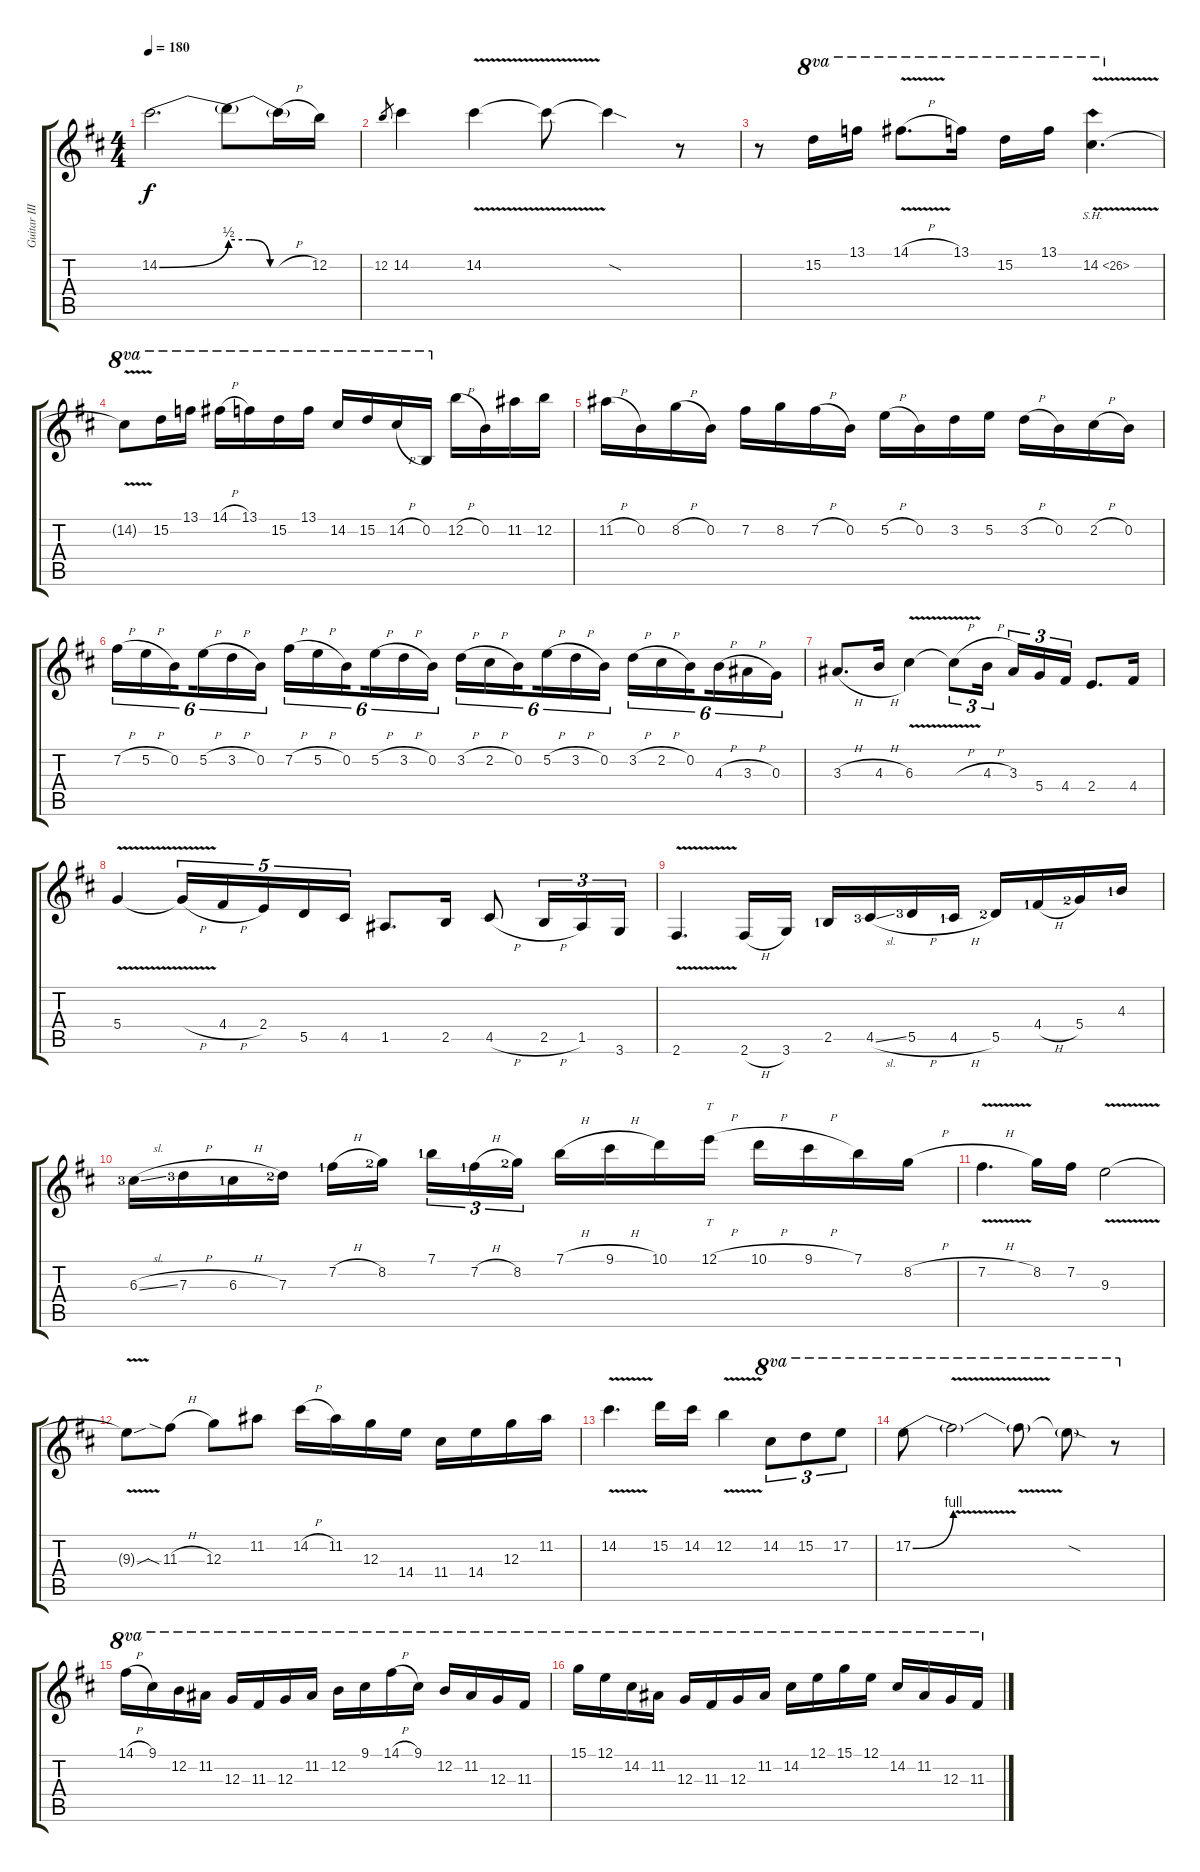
\track ("Guitar III (Standard Tuning)" "Guitar III") {instrument distortionguitar}
\staff {score tabs}
\tuning (E4 B3 G3 D3 A2 E2) {hide}
\ts (4 4)
\tempo 180
\clef g2
\ks d
14.2{be (bend 0 0 60 2)}.2{d dy f} 14.2{be (custom 0 2 15 2 30 0 60 0) t}.8 14.2{h t}.16 12.2.16 |
12.2.8{gr} 14.2.4 14.2{v}.4 14.2{t}.8 14.2{sod t}.4 r.8 |
r.8 15.2.16{ot 8va} 13.1.16{ot 8va} 14.1{v h}.8{d ot 8va} 13.1.16{ot 8va} 15.2.16{ot 8va} 13.1.16{ot 8va} 14.2{sh 12 v}.4{d ot 8va} |
14.2{t}.8{ot 8va} 15.2.16{ot 8va} 13.1.16{ot 8va} 14.1{h}.16{ot 8va} 13.1.16{ot 8va} 15.2.16{ot 8va} 13.1.16{ot 8va} 14.2.16{ot 8va} 15.2.16{ot 8va} 14.2{h}.16{ot 8va} 0.2.16{ot 8va} 12.2{h}.16 0.2.16 11.2.16 12.2.16 |
11.2{h}.16 0.2.16 8.2{h}.16 0.2.16 7.2.16 8.2.16 7.2{h}.16 0.2.16 5.2{h}.16 0.2.16 3.2.16 5.2.16 3.2{h}.16 0.2.16 2.2{h}.16 0.2.16 |
7.2{h}.16{tu (6 4)} 5.2{h}.16{tu (6 4)} 0.2.16{tu (6 4) beam splitsecondary} 5.2{h}.16{tu (6 4)} 3.2{h}.16{tu (6 4)} 0.2.16{tu (6 4)} 7.2{h}.16{tu (6 4)} 5.2{h}.16{tu (6 4)} 0.2.16{tu (6 4) beam splitsecondary} 5.2{h}.16{tu (6 4)} 3.2{h}.16{tu (6 4)} 0.2.16{tu (6 4)} 3.2{h}.16{tu (6 4)} 2.2{h}.16{tu (6 4)} 0.2.16{tu (6 4) beam splitsecondary} 5.2{h}.16{tu (6 4)} 3.2{h}.16{tu (6 4)} 0.2.16{tu (6 4)} 3.2{h}.16{tu (6 4)} 2.2{h}.16{tu (6 4)} 0.2.16{tu (6 4) beam splitsecondary} 4.3{h}.16{tu (6 4)} 3.3{h}.16{tu (6 4)} 0.3.16{tu (6 4)} |
3.3{h}.8{d} 4.3{h}.16 6.3{v}.4 6.3{h t}.8{tu (3 2)} 4.3{h}.16{tu (3 2) beam splitsecondary} 3.3.16{tu (3 2)} 5.4.16{tu (3 2)} 4.4.16{tu (3 2)} 2.4.8{d} 4.4.16 |
5.4{v}.4 5.4{h t}.16{tu (5 4)} 4.4{h}.16{tu (5 4)} 2.4.16{tu (5 4)} 5.5.16{tu (5 4)} 4.5.16{tu (5 4)} 1.5.8{d} 2.5.16 4.5{h}.8 2.5{h}.16{tu (3 2)} 1.5.16{tu (3 2)} 3.6.16{tu (3 2)} |
2.6{v}.4{d} 2.6{h}.16 3.6.16 2.5{lf 2}.16 4.5{sl lf 4}.16 5.5{h lf 4}.16 4.5{h lf 2}.16 5.5{lf 3}.16 4.4{h lf 2}.16 5.4{lf 3}.16 4.3{lf 2}.16 |
6.3{sl lf 4}.16 7.3{h lf 4}.16 6.3{h lf 2}.16 7.3{lf 3}.16 7.2{h lf 2}.16 8.2{lf 3}.16{beam splitsecondary} 7.1{lf 2}.16{tu (3 2)} 7.2{h lf 2}.16{tu (3 2)} 8.2{lf 3}.16{tu (3 2)} 7.1{h}.16 9.1{h}.16 10.1.16 12.1{h}.16{tt} 10.1{h}.16 9.1{h}.16 7.1.16 8.2{h}.16 |
7.2{v h}.4{d} 8.2.16 7.2.16 9.3{v}.2 |
9.3{sou t}.8 11.3{sia h}.8 12.3.8 11.2.8 14.2{h}.16 11.2.16 12.3.16 14.4.16 11.4.16 14.4.16 12.3.16 11.2.16 |
14.2{v}.4{d} 15.2.16 14.2.16 12.2{v}.4 14.2.8{tu (3 2) ot 8va} 15.2.8{tu (3 2) ot 8va} 17.2.8{tu (3 2) ot 8va} |
17.2{be (bend 0 0 60 4)}.8{ot 8va} 17.2{v t}.2{ot 8va} 17.2{t}.8{ot 8va} 17.2{sod t}.8{ot 8va} r.8{ot 8va} |
14.1{h}.16{ot 8va} 9.1.16{ot 8va} 12.2.16{ot 8va} 11.2.16{ot 8va} 12.3.16{ot 8va} 11.3.16{ot 8va} 12.3.16{ot 8va} 11.2.16{ot 8va} 12.2.16{ot 8va} 9.1.16{ot 8va} 14.1{h}.16{ot 8va} 9.1.16{ot 8va} 12.2.16{ot 8va} 11.2.16{ot 8va} 12.3.16{ot 8va} 11.3.16{ot 8va} |
15.1.16{ot 8va} 12.1.16{ot 8va} 14.2.16{ot 8va} 11.2.16{ot 8va} 12.3.16{ot 8va} 11.3.16{ot 8va} 12.3.16{ot 8va} 11.2.16{ot 8va} 14.2.16{ot 8va} 12.1.16{ot 8va} 15.1.16{ot 8va} 12.1.16{ot 8va} 14.2.16{ot 8va} 11.2.16{ot 8va} 12.3.16{ot 8va} 11.3.16{ot 8va}
